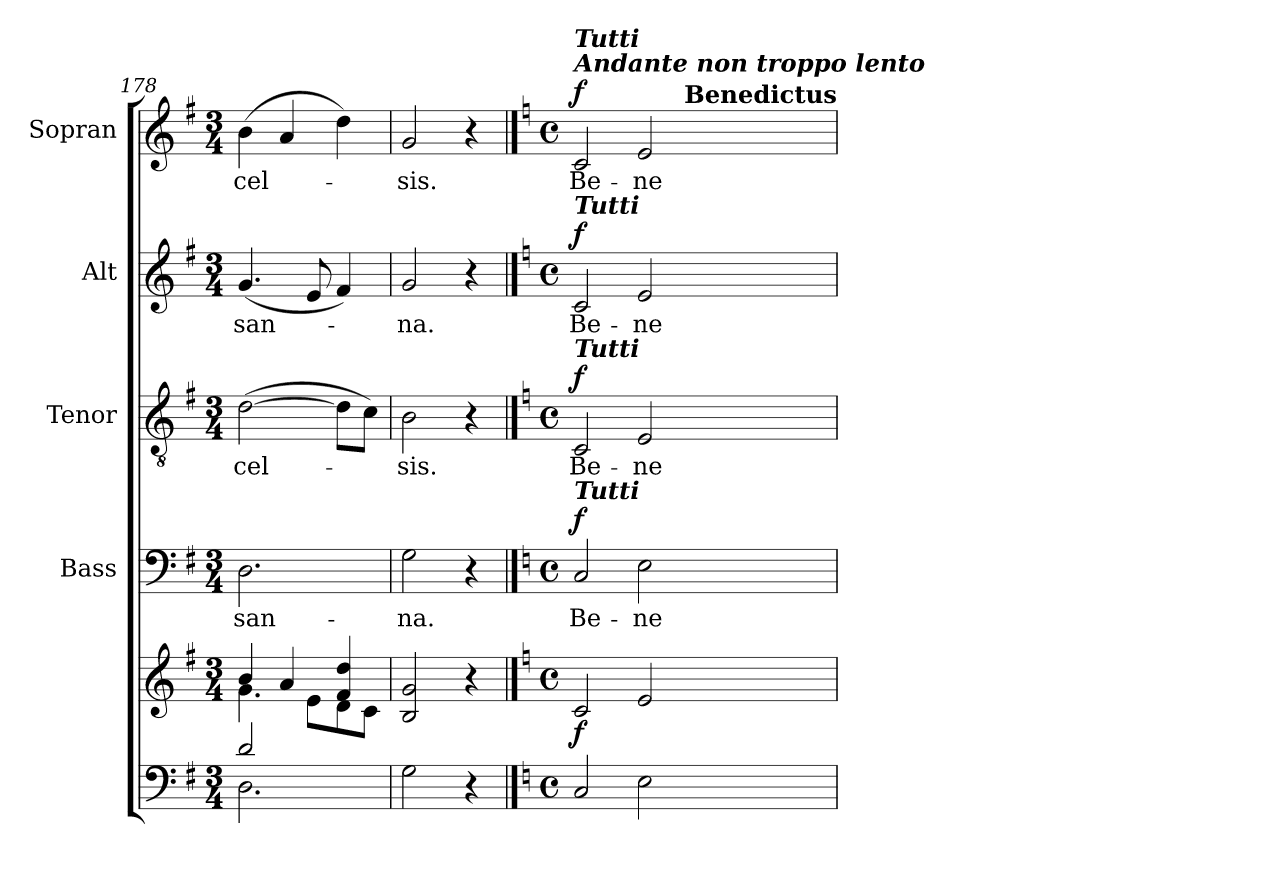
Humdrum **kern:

**kern	**kern	**dynam	**kern	**text	**dynam	**kern	**text	**dynam	**kern	**text	**dynam	**kern	**text	**dynam
*part5	*part5	*part5	*part4	*part4	*part4	*part3	*part3	*part3	*part2	*part2	*part2	*part1	*part1	*part1
*staff6	*staff5	*staff5/6	*staff4	*staff4	*staff4	*staff3	*staff3	*staff3	*staff2	*staff2	*staff2	*staff1	*staff1	*staff1
*	*	*	*I"Bass	*	*	*I"Tenor	*	*	*I"Alt	*	*	*I"Sopran	*	*
*	*	*	*I'B	*	*	*I'T	*	*	*I'A	*	*	*I'S	*	*
*clefF4	*clefG2	*	*clefF4	*	*	*clefGv2	*	*	*clefG2	*	*	*clefG2	*	*
*k[f#]	*k[f#]	*	*k[f#]	*	*	*k[f#]	*	*	*k[f#]	*	*	*k[f#]	*	*
*G:	*G:	*	*G:	*	*	*G:	*	*	*G:	*	*	*G:	*	*
*M3/4	*M3/4	*	*M3/4	*	*	*M3/4	*	*	*M3/4	*	*	*M3/4	*	*
=178	=178	=178	=178	=178	=178	=178	=178	=178	=178	=178	=178	=178	=178	=178
*^	*^	*	*	*	*	*	*	*	*	*	*	*	*	*
!	!	!	!	!	!	!LO:LY:b	!	!	!LO:LY:b	!	!	!LO:LY:b	!	!	!LO:LY:b	!
2d/	2.D\	4b/	4.g\	.	2.D\	-san-	.	(>[2d\	-cel-	.	(<4.g/	-san-	.	(>4b\	-cel-	.
.	.	4a/	.	.	.	.	.	.	.	.	.	.	.	4a/	.	.
.	.	.	8e\L	.	.	.	.	.	.	.	8e/	.	.	.	.	.
4ryy	.	4f#/ 4dd/	8d\	.	.	.	.	8d\L]	.	.	4f#/)	.	.	4dd\)	.	.
.	.	.	8c\J	.	.	.	.	8c\J)	.	.	.	.	.	.	.	.
*v	*v	*	*	*	*	*	*	*	*	*	*	*	*	*	*	*
=179	=179	=179	=179	=179	=179	=179	=179	=179	=179	=179	=179	=179	=179	=179	=179
!	!	!	!	!	!LO:LY:b	!	!	!LO:LY:b	!	!	!LO:LY:b	!	!	!LO:LY:b	!
*	*v	*v	*	*	*	*	*	*	*	*	*	*	*	*	*
2G\	2B/ 2g/	.	2G\	-na.	.	2B\	-sis.	.	2g/	-na.	.	2g/	-sis.	.
4r	4r	.	4r	.	.	4r	.	.	4r	.	.	4r	.	.
!!LO:PB:g=z
==180	==180	==180	==180	==180	==180	==180	==180	==180	==180	==180	==180	==180	==180	==180
*k[]	*k[]	*	*k[]	*	*	*k[]	*	*	*k[]	*	*	*k[]	*	*
*C:	*C:	*	*C:	*	*	*C:	*	*	*C:	*	*	*C:	*	*
*M4/4	*M4/4	*	*M4/4	*	*	*M4/4	*	*	*M4/4	*	*	*M4/4	*	*
*met(c)	*met(c)	*	*met(c)	*	*	*met(c)	*	*	*met(c)	*	*	*met(c)	*	*
!	!	!	!	!	!	!	!	!	!	!	!	!LO:TX:a:Bi:t=Andante non troppo lento	!	!
!	!	!	!	!	!	!	!	!	!	!	!	!LO:TX:a:Bi:t=Tutti	!	!
!	!	!	!	!	!	!	!	!	!LO:TX:a:Bi:t=Tutti	!	!	!	!	!
!	!	!	!	!	!	!LO:TX:a:Bi:t=Tutti	!	!	!	!	!	!	!	!
!	!	!	!LO:TX:a:Bi:t=Tutti	!	!	!	!	!	!	!	!	!	!	!
!	!	!LO:DY:b	!	!LO:LY:b	!LO:DY:a	!	!LO:LY:b	!LO:DY:a	!	!LO:LY:b	!LO:DY:a	!	!LO:LY:b	!LO:DY:a
2C/	2c/	f	2C/	Be-	f	2C/	Be-	f	2c/	Be-	f	2c/	Be-	f
!	!	!	!	!LO:LY:b	!	!	!LO:LY:b	!	!	!LO:LY:b	!	!	!LO:LY:b	!
2E\	2e/	.	2E\	-ne-	.	2E/	-ne-	.	2e/	-ne-	.	2e/	-ne-	.
1..ryy	1..ryy	.	1..ryy	.	.	1..ryy	.	.	1..ryy	.	.	1..ryy	.	.
!	!	!	!	!	!	!	!	!	!	!	!	!LO:TX:a:B:t=Benedictus	!	!
=	=	=	=	=	=	=	=	=	=	=	=	=	=	=
*-	*-	*-	*-	*-	*-	*-	*-	*-	*-	*-	*-	*-	*-	*-
